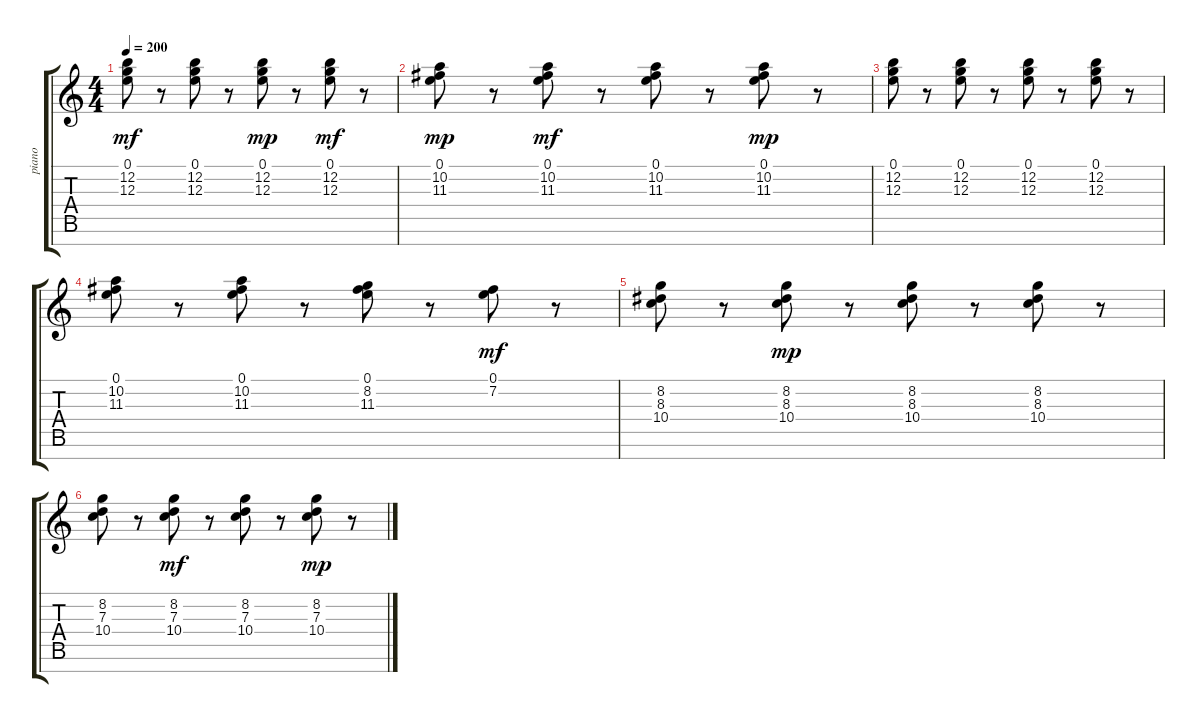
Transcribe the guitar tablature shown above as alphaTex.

\track ("piano" "piano") {instrument distortionguitar}
\staff {score tabs}
\tuning (E4 B3 G3 D3 A2 E2 B1) {hide}
\ts (4 4)
\tempo 200
\clef g2
\ks c
(0.1 12.2 12.3).8{dy mf} r.8 (0.1 12.2 12.3).8 r.8 (0.1 12.2 12.3).8{dy mp} r.8 (0.1 12.2 12.3).8{dy mf} r.8 |
(0.1 10.2 11.3).8{dy mp} r.8 (0.1 10.2 11.3).8{dy mf} r.8 (0.1 10.2 11.3).8 r.8 (0.1 10.2 11.3).8{dy mp} r.8 |
(0.1 12.2 12.3).8 r.8 (0.1 12.2 12.3).8 r.8 (0.1 12.2 12.3).8 r.8 (0.1 12.2 12.3).8 r.8 |
(0.1 10.2 11.3).8 r.8 (0.1 10.2 11.3).8 r.8 (0.1 8.2 11.3).8 r.8 (0.1 7.2).8{dy mf} r.8 |
(8.2 8.3 10.4).8 r.8 (8.2 8.3 10.4).8{dy mp} r.8 (8.2 8.3 10.4).8 r.8 (8.2 8.3 10.4).8 r.8 |
(8.2 7.3 10.4).8 r.8 (8.2 7.3 10.4).8{dy mf} r.8 (8.2 7.3 10.4).8 r.8 (8.2 7.3 10.4).8{dy mp} r.8
